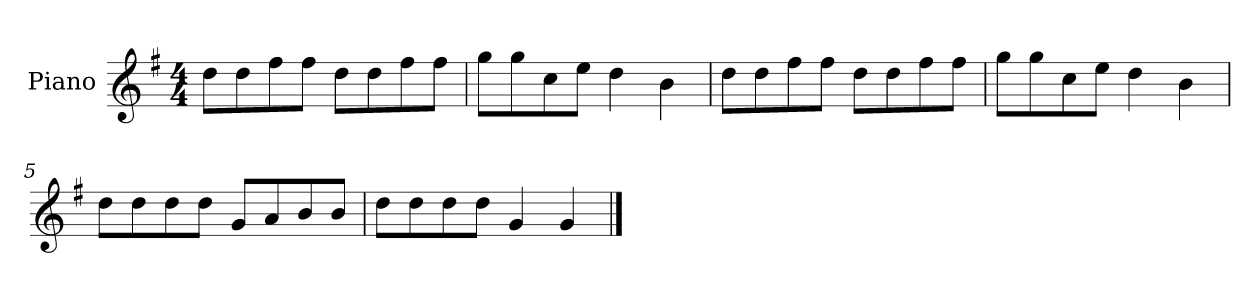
**kern
*part1
*staff1
*I"Piano
*I'P-no
*clefG2
*k[f#]
*M4/4
*MM90
=1
8dd\L
8dd\
8ff#\
8ff#\J
8dd\L
8dd\
8ff#\
8ff#\J
=2
8gg\L
8gg\
8cc\
8ee\J
4dd\
4b\
=3
8dd\L
8dd\
8ff#\
8ff#\J
8dd\L
8dd\
8ff#\
8ff#\J
=4
8gg\L
8gg\
8cc\
8ee\J
4dd\
4b\
=5
8dd\L
8dd\
8dd\
8dd\J
8g/L
8a/
8b/
8b/J
!!LO:LB:g=z
=6
8dd\L
8dd\
8dd\
8dd\J
4g/
4g/
==
*-
